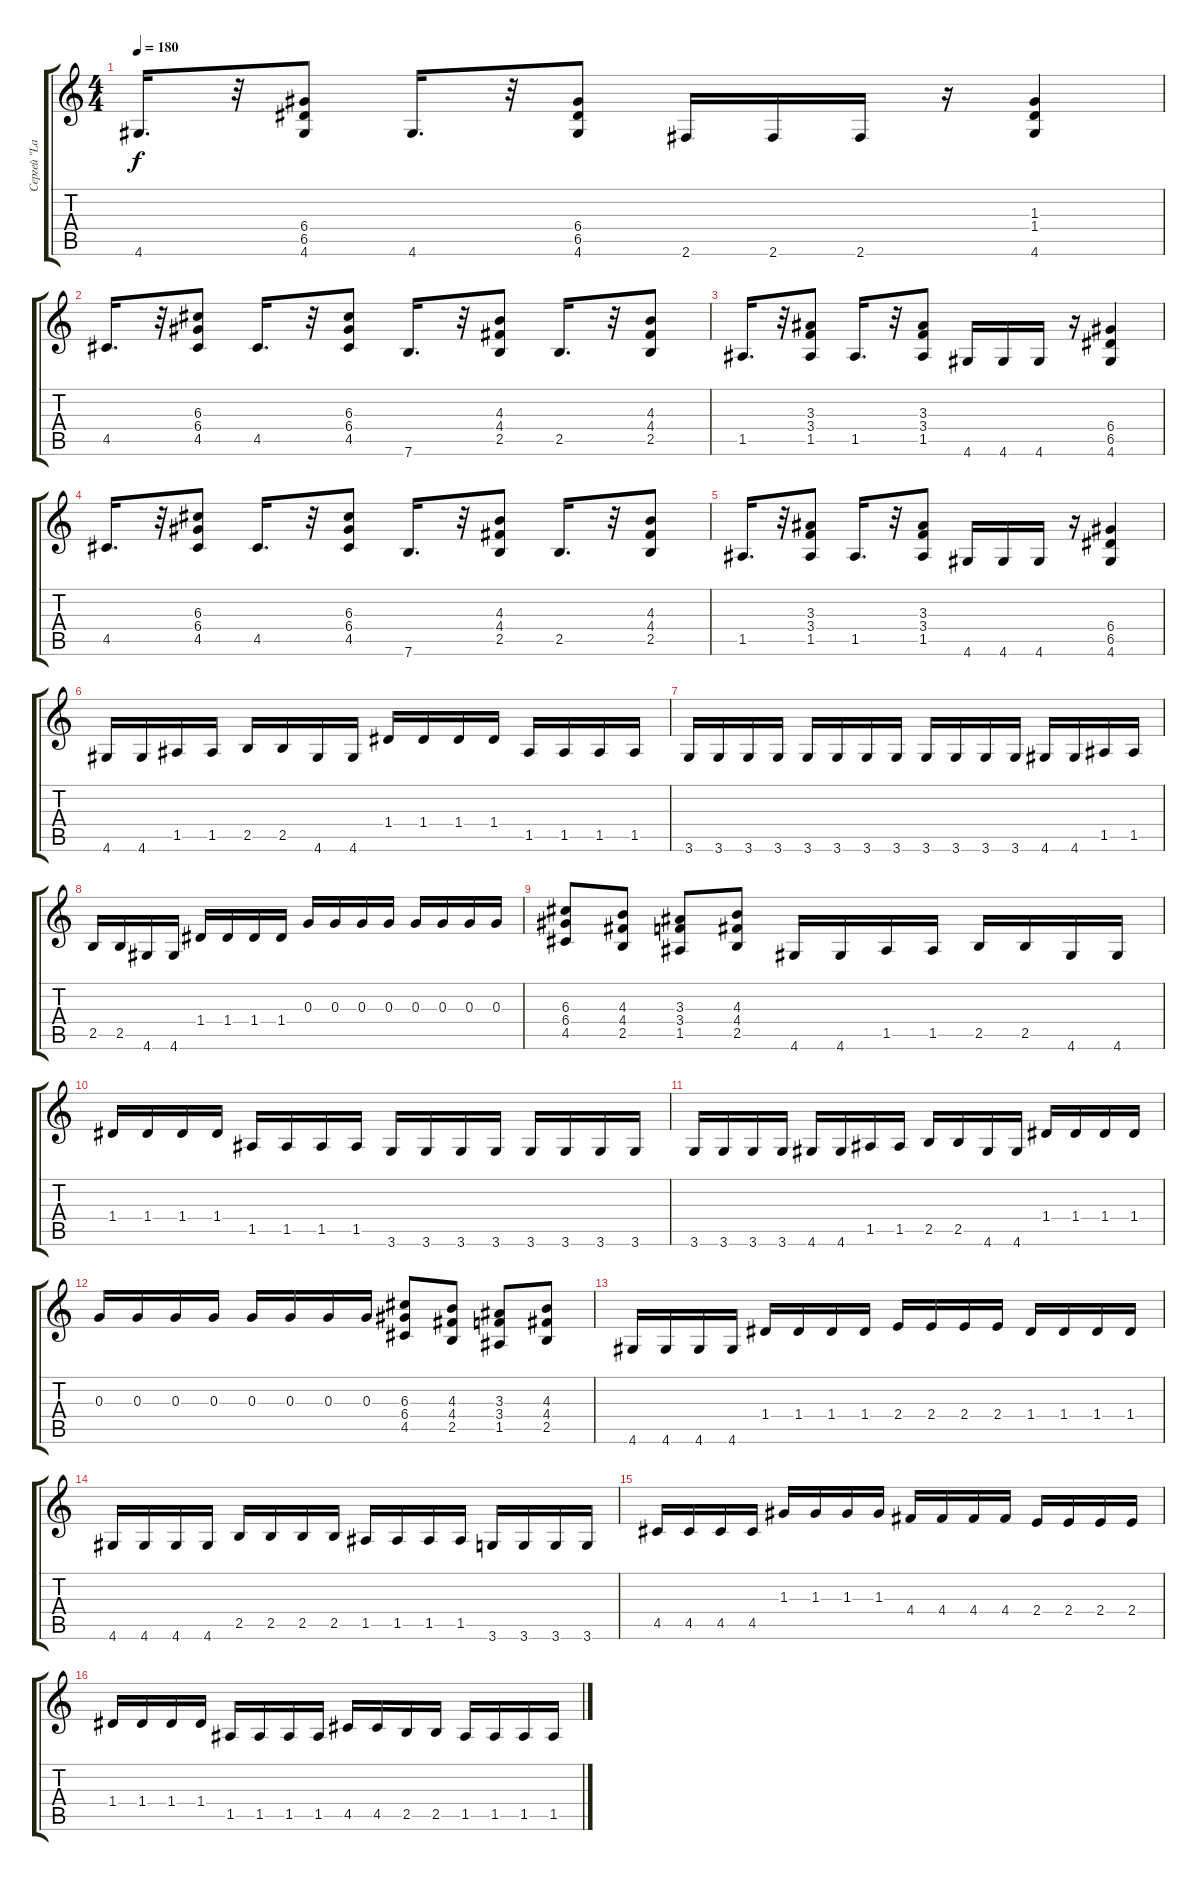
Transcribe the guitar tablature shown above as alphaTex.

\track ("Сергей \"Lazar\"" "Сергей \"La") {instrument distortionguitar}
\staff {score tabs}
\tuning (E4 B3 G3 D3 A2 E2) {hide}
\ts (4 4)
\tempo 180
\clef g2
\ks c
4.6.16{d dy f} r.32 (6.4 6.5 4.6).8 4.6.16{d} r.32 (6.4 6.5 4.6).8 2.6.16 2.6.16 2.6.16 r.16 (1.3 1.4 4.6).4 |
4.5.16{d} r.32 (6.3 6.4 4.5).8 4.5.16{d} r.32 (6.3 6.4 4.5).8 7.6.16{d} r.32 (4.3 4.4 2.5).8 2.5.16{d} r.32 (4.3 4.4 2.5).8 |
1.5.16{d} r.32 (3.3 3.4 1.5).8 1.5.16{d} r.32 (3.3 3.4 1.5).8 4.6.16 4.6.16 4.6.16 r.16 (6.4 6.5 4.6).4 |
4.5.16{d} r.32 (6.3 6.4 4.5).8 4.5.16{d} r.32 (6.3 6.4 4.5).8 7.6.16{d} r.32 (4.3 4.4 2.5).8 2.5.16{d} r.32 (4.3 4.4 2.5).8 |
1.5.16{d} r.32 (3.3 3.4 1.5).8 1.5.16{d} r.32 (3.3 3.4 1.5).8 4.6.16 4.6.16 4.6.16 r.16 (6.4 6.5 4.6).4 |
4.6.16 4.6.16 1.5.16 1.5.16 2.5.16 2.5.16 4.6.16 4.6.16 1.4.16 1.4.16 1.4.16 1.4.16 1.5.16 1.5.16 1.5.16 1.5.16 |
3.6.16 3.6.16 3.6.16 3.6.16 3.6.16 3.6.16 3.6.16 3.6.16 3.6.16 3.6.16 3.6.16 3.6.16 4.6.16 4.6.16 1.5.16 1.5.16 |
2.5.16 2.5.16 4.6.16 4.6.16 1.4.16 1.4.16 1.4.16 1.4.16 0.3.16 0.3.16 0.3.16 0.3.16 0.3.16 0.3.16 0.3.16 0.3.16 |
(6.3 6.4 4.5).8 (4.3 4.4 2.5).8 (3.3 3.4 1.5).8 (4.3 4.4 2.5).8 4.6.16 4.6.16 1.5.16 1.5.16 2.5.16 2.5.16 4.6.16 4.6.16 |
1.4.16 1.4.16 1.4.16 1.4.16 1.5.16 1.5.16 1.5.16 1.5.16 3.6.16 3.6.16 3.6.16 3.6.16 3.6.16 3.6.16 3.6.16 3.6.16 |
3.6.16 3.6.16 3.6.16 3.6.16 4.6.16 4.6.16 1.5.16 1.5.16 2.5.16 2.5.16 4.6.16 4.6.16 1.4.16 1.4.16 1.4.16 1.4.16 |
0.3.16 0.3.16 0.3.16 0.3.16 0.3.16 0.3.16 0.3.16 0.3.16 (6.3 6.4 4.5).8 (4.3 4.4 2.5).8 (3.3 3.4 1.5).8 (4.3 4.4 2.5).8 |
4.6.16 4.6.16 4.6.16 4.6.16 1.4.16 1.4.16 1.4.16 1.4.16 2.4.16 2.4.16 2.4.16 2.4.16 1.4.16 1.4.16 1.4.16 1.4.16 |
4.6.16 4.6.16 4.6.16 4.6.16 2.5.16 2.5.16 2.5.16 2.5.16 1.5.16 1.5.16 1.5.16 1.5.16 3.6.16 3.6.16 3.6.16 3.6.16 |
4.5.16 4.5.16 4.5.16 4.5.16 1.3.16 1.3.16 1.3.16 1.3.16 4.4.16 4.4.16 4.4.16 4.4.16 2.4.16 2.4.16 2.4.16 2.4.16 |
1.4.16 1.4.16 1.4.16 1.4.16 1.5.16 1.5.16 1.5.16 1.5.16 4.5.16 4.5.16 2.5.16 2.5.16 1.5.16 1.5.16 1.5.16 1.5.16
